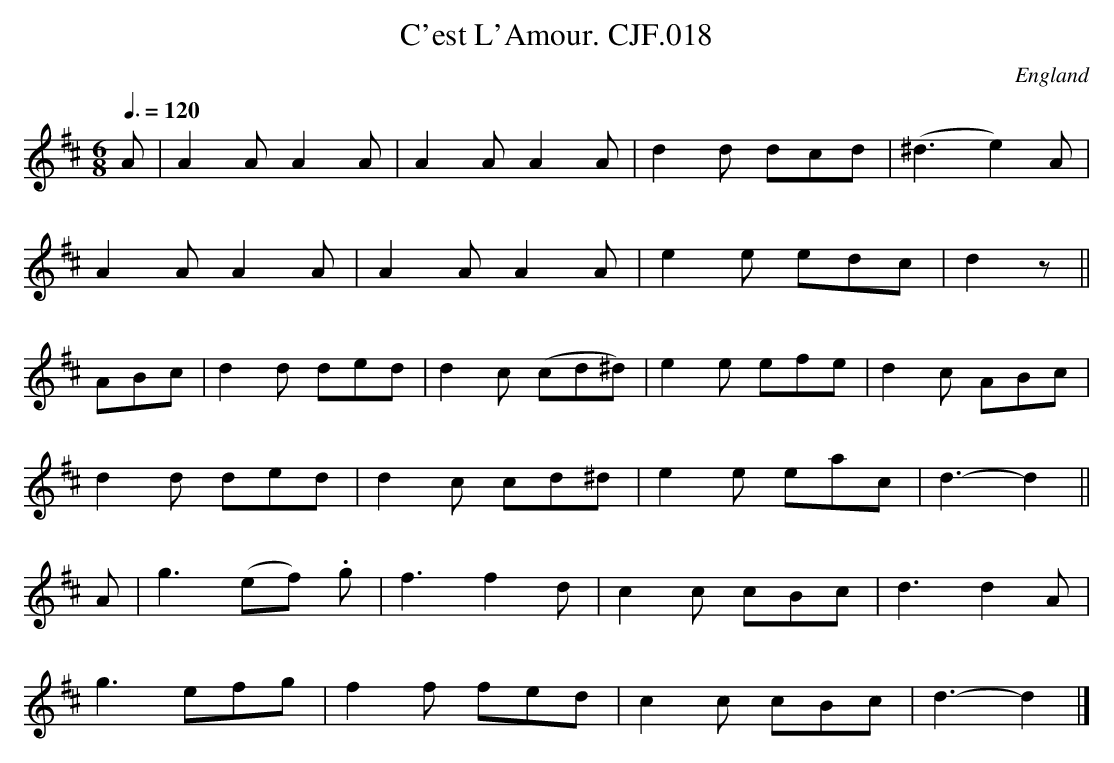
X:1
T:C'est L'Amour. CJF.018
L:1/8
M:6/8
O:England
Q:3/8=120
K:D
A|\
A2AA2A|A2AA2A|d2d dcd|(^d3e2)A|!
A2AA2A|A2AA2A|e2e edc|d2z||!
ABc|d2d ded|d2c (cd^d)|e2e efe|d2c ABc|!
d2d ded|d2c cd^d|e2e eac|d3-d2||!
A|g3(ef) .g|f3f2d|c2c cBc|d3d2A|!
g3efg|f2f fed|c2c cBc|d3-d2|]
